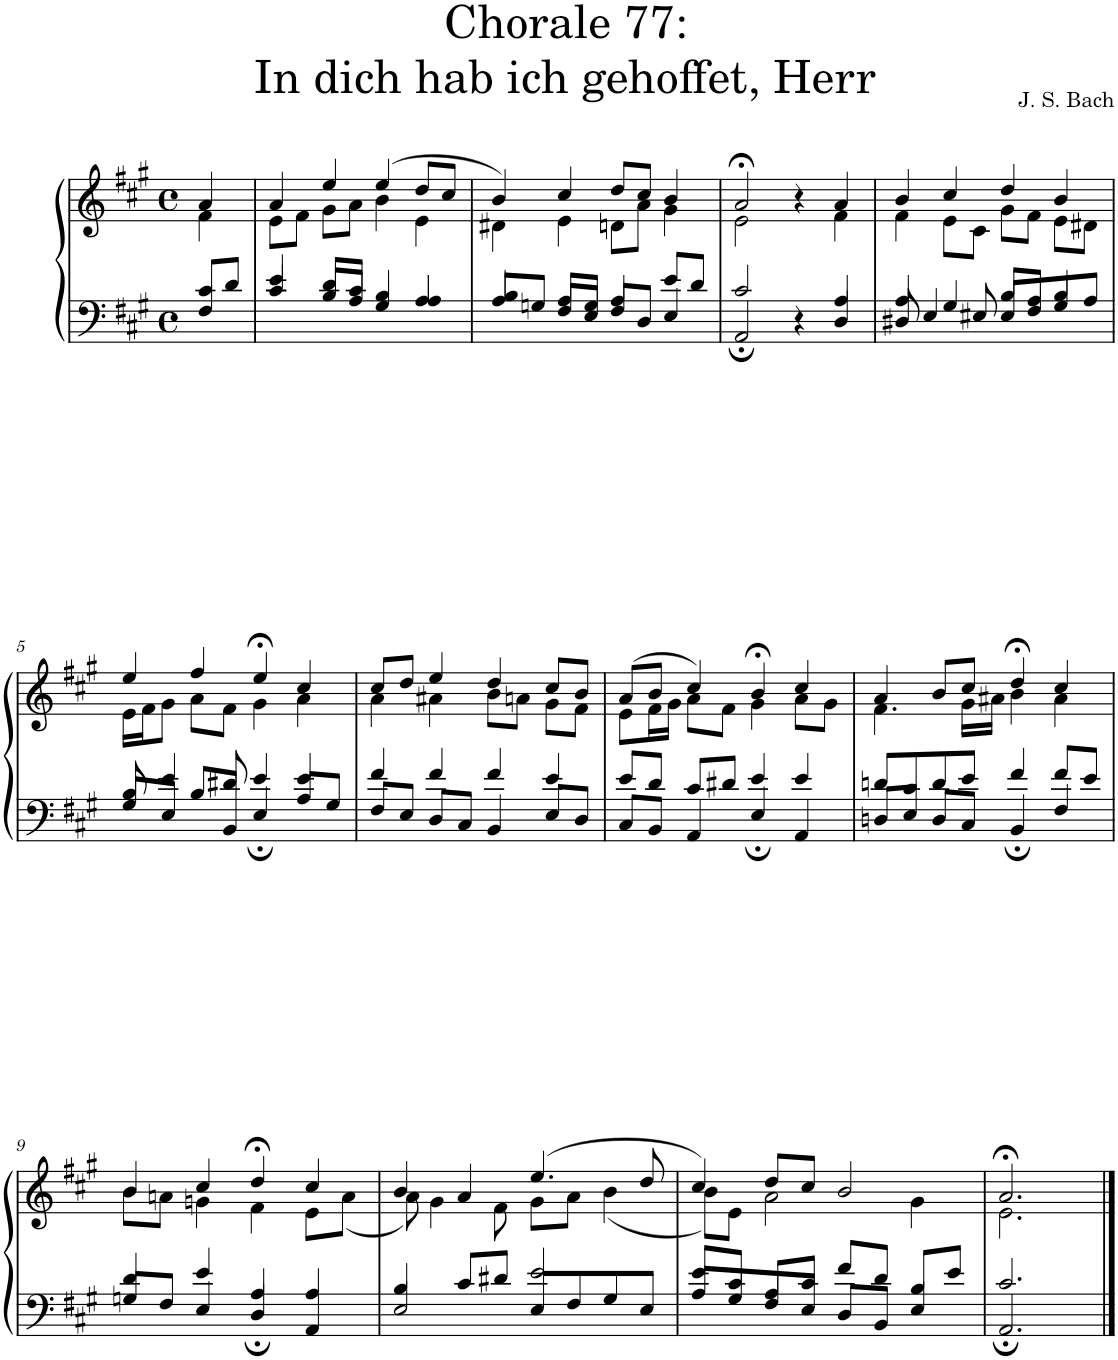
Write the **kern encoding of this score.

**kern	**kern
*part1	*part1
*staff2	*staff1
*I"S,A	*
*clefF4	*clefG2
*k[f#c#g#]	*k[f#c#g#]
*M4/4	*M4/4
*met(c)	*met(c)
=	=
*^	*^
8c#/L	4F#/	4a/	4f#\
8d/J	.	.	.
=1	=1	=1	=1
4e/	4c#/	4a/	8e\L
.	.	.	8f#\J
8d/L	8B/L	4ee/	8g#\L
8c#/J	8A/J	.	8a\J
4B/	4G#/	(>4ee/	4b\
4A/	4A/	8dd/L	4e\
.	.	8cc#/J	.
=2	=2	=2	=2
4B/	8A/L	4b/)	4d#X\
.	8Gn/J	.	.
8A/L	8F#/L	4cc#/	4e\
8G/J	8E/J	.	.
4A/	8F#/L	8dd/L	8dn\L
.	8D/J	8cc#/J	8a\J
8e/L	4E/	4b/	4g#\
8d/J	.	.	.
=3	=3	=3	=3
*	*^	*	*^
2c#/	2ryy	2AA;/	2a;</	2e\	2ryy
4r	4ryy	4ryy	4r	4ryy	4ryy
4A/	4ryy	4D/	4a/	4f#\	4ryy
*	*v	*v	*	*	*
*	*	*	*v	*v
=4	=4	=4	=4
4A/	8D#X/	4b/	4f#\
.	4E/	.	.
4G#/	.	4cc#/	8e\L
.	8E#X/	.	8c#\J
8B/L	8E#/L	4dd/	8g#\L
8A/J	8F#/	.	8f#\J
4B/	8G#/	4b/	8e\L
.	8A/J	.	8d#X\J
!!LO:LB:g=z	!!
=5	=5	=5	=5
8B/	8G#/L	4ee/	16e\LL
.	.	.	16f#\J
4e/	8E/J	.	8g#\J
.	8B/L	4ff#/	8a\L
8d#X/	8BB/J	.	8f#\J
4e/	4E;/	4ee;</	4g#\
4e/	8A/L	4cc#/	4a\
.	8G#/J	.	.
=6	=6	=6	=6
4f#/	8F#/L	8cc#/L	4a\
.	8E/J	8dd/J	.
4f#/	8D/L	4ee/	4a#X\
.	8C#/J	.	.
4f#/	4BB/	4dd/	8b\L
.	.	.	8an\J
4e/	8E/L	8cc#/L	8g#\L
.	8D/J	8b/J	8f#\J
=7	=7	=7	=7
8e/L	8C#/L	(>8a/L	8e\L
8d/J	8BB/J	8b/J	16f#\L
.	.	.	16g#\JJ
8c#/L	4AA/	4cc#/)	8a\L
8d#X/J	.	.	8f#\J
4e/	4E;/	4b;</	4g#\
4e/	4AA/	4cc#/	8a\L
.	.	.	8g#\J
=8	=8	=8	=8
8dn/L	8Dn/L	4a/	4.f#\
8c#/	8E/J	.	.
8d/	8D/L	8b/L	.
8e/J	8C#/J	8cc#/J	16g#\LL
.	.	.	16a#X\JJ
4f#/	4BB;/	4dd;</	4b\
8f#/L	4F#/	4cc#/	4a#\
8e/J	.	.	.
!!LO:LB:g=z	!!
=9	=9	=9	=9
4d/	8Gn/L	4b/	8b\L
.	8F#/J	.	8an\J
4e/	4E/	4cc#/	4gn\
4A/	4D;/	4dd;</	4f#\
4A/	4AA/	4cc#/	8e\L
.	.	.	(<8a\J
=10	=10	=10	=10
4B/	2E/	4b/	8a\)
.	.	.	4g#\
8c#/L	.	4a/	.
8d#X/J	.	.	8f#\
2e/	8E/L	(>4.ee/	8g#\L
.	8F#/	.	8a\J
.	8G#/	.	(<4b\
.	8E/J	8dd/	.
=11	=11	=11	=11
8e/L	8A/L	4cc#/)	8b\L)
8c#/J	8G#/	.	8e\J
8A/L	8F#/	8dd/L	2a\
8c#/J	8E/J	8cc#/J	.
8f#/L	8D/L	2b/	.
8d/J	8BB/J	.	.
8B/L	4E/	.	4g#\
8e/J	.	.	.
=12	=12	=12	=12
2.c#/	2.AA;/	2.a;</	2.e\
*v	*v	*	*
*	*v	*v
==	==
*-	*-
